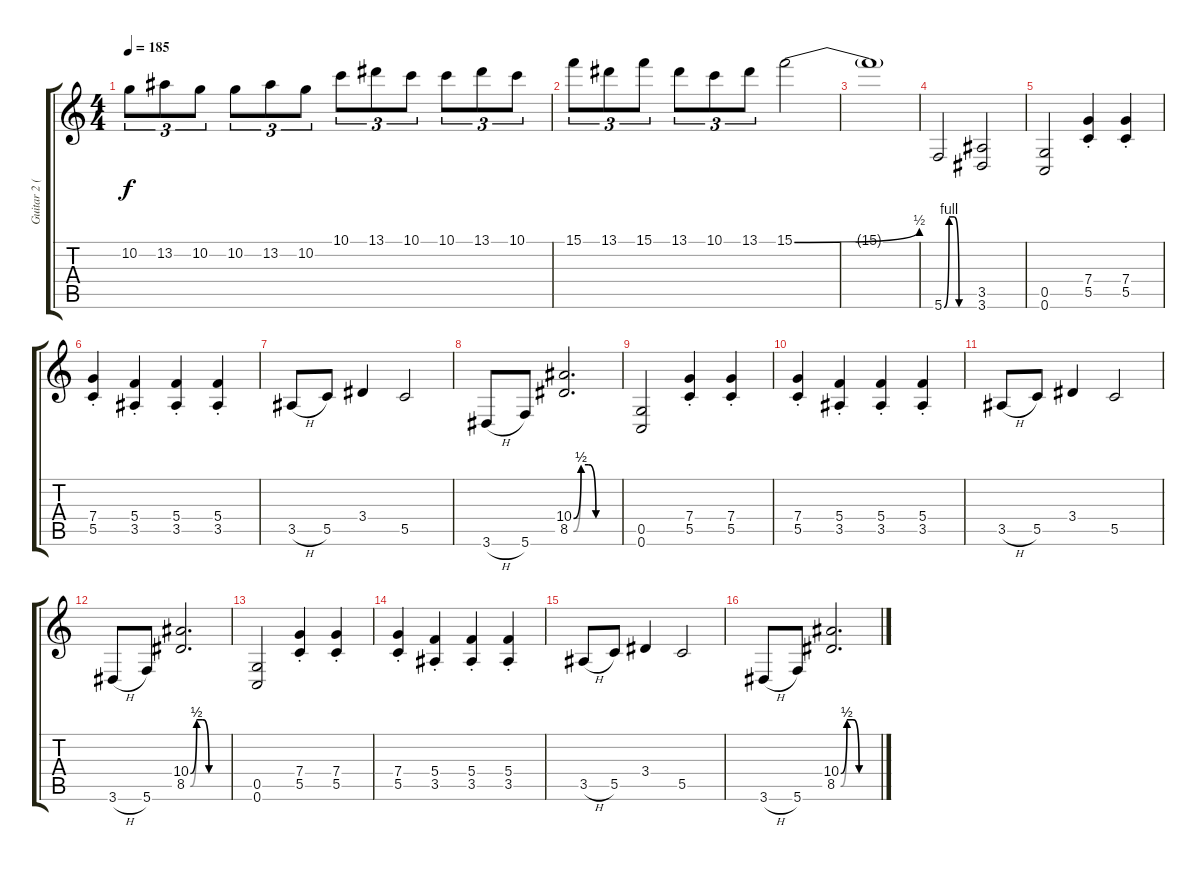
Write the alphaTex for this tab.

\track ("Guitar 2 (and solos)" "Guitar 2 (") {instrument overdrivenguitar}
\staff {score tabs}
\tuning (D4 A3 F3 C3 G2 C2) {hide}
\ts (4 4)
\tempo 185
\clef g2
\ks c
10.2.8{tu (3 2) dy f} 13.2.8{tu (3 2)} 10.2.8{tu (3 2)} 10.2.8{tu (3 2)} 13.2.8{tu (3 2)} 10.2.8{tu (3 2)} 10.1.8{tu (3 2)} 13.1.8{tu (3 2)} 10.1.8{tu (3 2)} 10.1.8{tu (3 2)} 13.1.8{tu (3 2)} 10.1.8{tu (3 2)} |
15.1.8{tu (3 2)} 13.1.8{tu (3 2)} 15.1.8{tu (3 2)} 13.1.8{tu (3 2)} 10.1.8{tu (3 2)} 13.1.8{tu (3 2)} 15.1{be (bend 0 0 60 2)}.2 |
15.1{t}.1 |
5.6{be (custom 0 0 10 4 20 4 30 0 60 0)}.2 (3.5 3.6).2 |
(0.5 0.6).2 (7.4{st} 5.5{st}).4 (7.4{st} 5.5{st}).4 |
(7.4{st} 5.5{st}).4 (5.4{st} 3.5{st}).4 (5.4{st} 3.5{st}).4 (5.4{st} 3.5{st}).4 |
3.5{h}.8 5.5.8 3.4.4 5.5.2 |
3.6{h}.8 5.6.8 (10.4{be (custom 0 0 10 2 20 2 30 0 60 0)} 8.5{be (custom 0 0 10 2 20 2 30 0 60 0)}).2{d} |
(0.5 0.6).2 (7.4{st} 5.5{st}).4 (7.4{st} 5.5{st}).4 |
(7.4{st} 5.5{st}).4 (5.4{st} 3.5{st}).4 (5.4{st} 3.5{st}).4 (5.4{st} 3.5{st}).4 |
3.5{h}.8 5.5.8 3.4.4 5.5.2 |
3.6{h}.8 5.6.8 (10.4{be (custom 0 0 10 2 20 2 30 0 60 0)} 8.5{be (custom 0 0 10 2 20 2 30 0 60 0)}).2{d} |
(0.5 0.6).2 (7.4{st} 5.5{st}).4 (7.4{st} 5.5{st}).4 |
(7.4{st} 5.5{st}).4 (5.4{st} 3.5{st}).4 (5.4{st} 3.5{st}).4 (5.4{st} 3.5{st}).4 |
3.5{h}.8 5.5.8 3.4.4 5.5.2 |
3.6{h}.8 5.6.8 (10.4{be (custom 0 0 10 2 20 2 30 0 60 0)} 8.5{be (custom 0 0 10 2 20 2 30 0 60 0)}).2{d}
